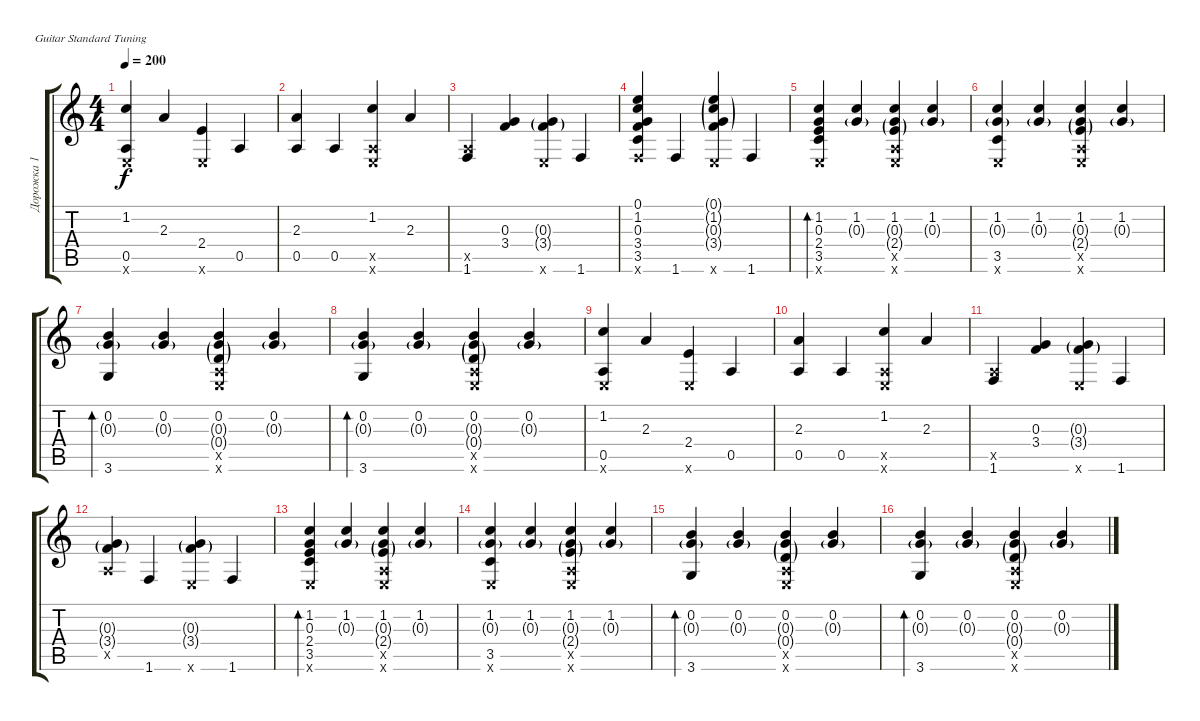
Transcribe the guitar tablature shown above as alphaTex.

\defaultSystemsLayout 4
\bracketExtendMode groupsimilarinstruments
\otherSystemsTrackNameOrientation horizontal
\track ("Дорожка 1" "Дорожка 1") {instrument acousticguitarsteel}
\staff {score tabs}
\tuning (E4 B3 G3 D3 A2 E2)
\ts (4 4)
\tempo 200
\clef g2
\ks c
(1.2 0.5 0.6{x}).4{dy f beam Up} 2.3.4{beam Up} (2.4 0.6{x}).4{beam Up} 0.5.4{beam Up} |
(2.3 0.5).4{beam Up} 0.5.4{beam Up} (1.2 0.5{x} 0.6{x}).4{beam Up} 2.3.4{beam Up} |
(0.5{x} 1.6).4{beam Up} (0.3 3.4).4{beam Up} (0.3{g} 3.4{g} 0.6{x}).4{beam Up} 1.6.4{beam Up} |
(0.1 1.2 0.3 3.4 3.5 1.6{x}).4{beam Up} 1.6.4{beam Up} (0.1{g} 1.2{g} 0.3{g} 3.4{g} 0.6{x}).4{beam Up} 1.6.4{beam Up} |
(1.2 0.3 2.4 3.5 0.6{x}).4{bd 60 beam Up} (1.2 0.3{g}).4{beam Up} (1.2 0.3{g} 2.4{g} 0.5{x} 0.6{x}).4{beam Up} (1.2 0.3{g}).4{beam Up} |
(1.2 0.3{g} 3.5 0.6{x}).4{beam Up} (1.2 0.3{g}).4{beam Up} (1.2 0.3{g} 2.4{g} 0.5{x} 0.6{x}).4{beam Up} (1.2 0.3{g}).4{beam Up} |
(0.2 0.3{g} 3.6).4{bd 60 beam Up} (0.2 0.3{g}).4{beam Up} (0.2 0.3{g} 0.4{g} 0.5{x} 0.6{x}).4{beam Up} (0.2 0.3{g}).4{beam Up} |
(0.2 0.3{g} 3.6).4{bd 60 beam Up} (0.2 0.3{g}).4{beam Up} (0.2 0.3{g} 0.4{g} 0.5{x} 0.6{x}).4{beam Up} (0.2 0.3{g}).4{beam Up} |
(1.2 0.5 0.6{x}).4{beam Up} 2.3.4{beam Up} (2.4 0.6{x}).4{beam Up} 0.5.4{beam Up} |
(2.3 0.5).4{beam Up} 0.5.4{beam Up} (1.2 0.5{x} 0.6{x}).4{beam Up} 2.3.4{beam Up} |
(0.5{x} 1.6).4{beam Up} (0.3 3.4).4{beam Up} (0.3{g} 3.4{g} 0.6{x}).4{beam Up} 1.6.4{beam Up} |
(0.3{g} 3.4{g} 0.5{x}).4{beam Up} 1.6.4{beam Up} (0.3{g} 3.4{g} 0.6{x}).4{beam Up} 1.6.4{beam Up} |
(1.2 0.3 2.4 3.5 0.6{x}).4{bd 60 beam Up} (1.2 0.3{g}).4{beam Up} (1.2 0.3{g} 2.4{g} 0.5{x} 0.6{x}).4{beam Up} (1.2 0.3{g}).4{beam Up} |
(1.2 0.3{g} 3.5 0.6{x}).4{beam Up} (1.2 0.3{g}).4{beam Up} (1.2 0.3{g} 2.4{g} 0.5{x} 0.6{x}).4{beam Up} (1.2 0.3{g}).4{beam Up} |
(0.2 0.3{g} 3.6).4{bd 60 beam Up} (0.2 0.3{g}).4{beam Up} (0.2 0.3{g} 0.4{g} 0.5{x} 0.6{x}).4{beam Up} (0.2 0.3{g}).4{beam Up} |
(0.2 0.3{g} 3.6).4{bd 60 beam Up} (0.2 0.3{g}).4{beam Up} (0.2 0.3{g} 0.4{g} 0.5{x} 0.6{x}).4{beam Up} (0.2 0.3{g}).4{beam Up}
